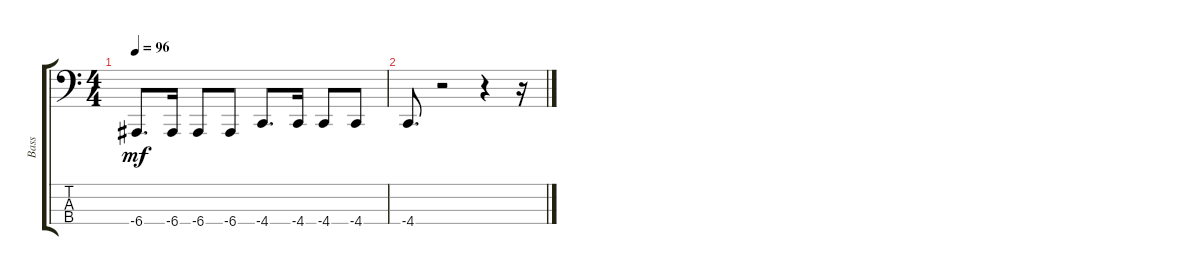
\track ("Bass" "Bass") {instrument synthbass2}
\staff {score tabs}
\tuning (G2 D2 A1 E1) {hide}
\ts (4 4)
\tempo 96
\clef f4
\ks aminor
-6.4.8{d dy mf} -6.4.16 -6.4.8 -6.4.8 -4.4.8{d} -4.4.16 -4.4.8 -4.4.8 |
-4.4.8{d} r.2 r.4 r.16
